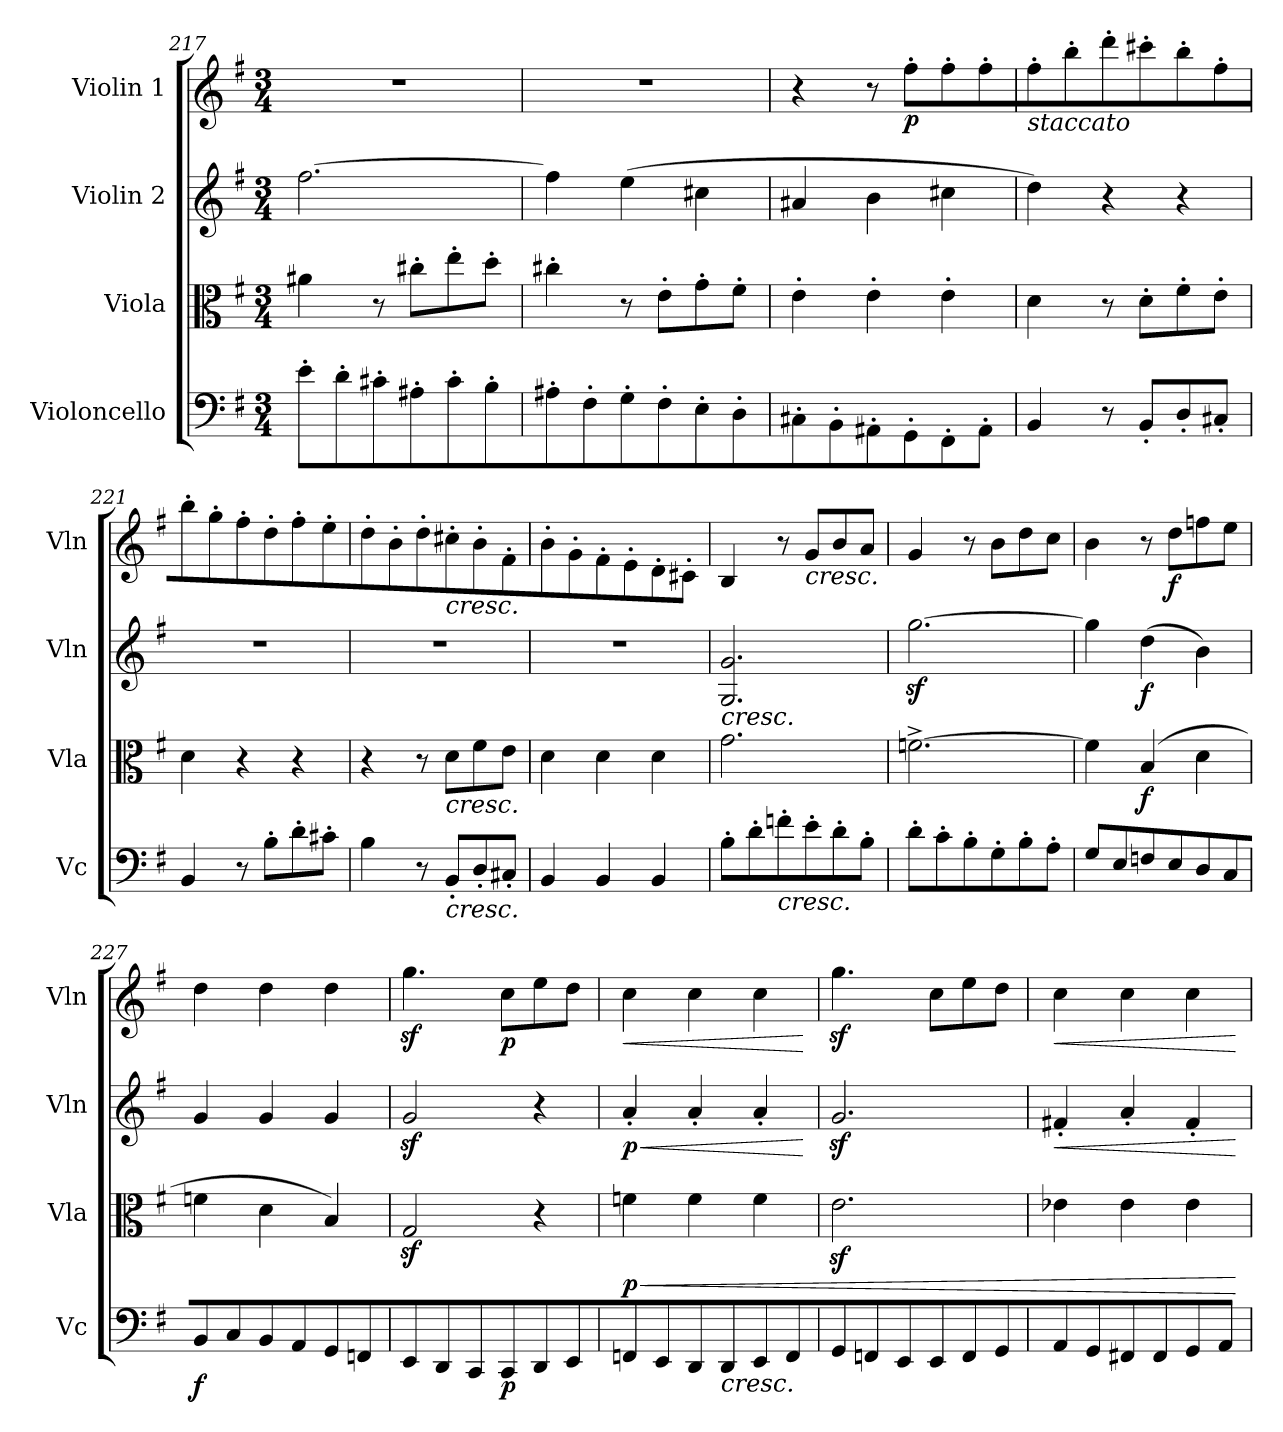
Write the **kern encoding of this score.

**kern	**dynam	**kern	**dynam	**kern	**dynam	**kern	**dynam
*part4	*part4	*part3	*part3	*part2	*part2	*part1	*part1
*staff4	*staff4	*staff3	*staff3	*staff2	*staff2	*staff1	*staff1
*I"Violoncello	*	*I"Viola	*	*I"Violin 2	*	*I"Violin 1	*
*I'Vc	*	*I'Vla	*	*I'Vln	*	*I'Vln	*
!!LO:LB:g=z
*clefF4	*	*clefC3	*	*clefG2	*	*clefG2	*
*k[f#]	*	*k[f#]	*	*k[f#]	*	*k[f#]	*
*M3/4	*	*M3/4	*	*M3/4	*	*M3/4	*
=217	=217	=217	=217	=217	=217	=217	=217
8e'\L	.	4a#X\	.	[2.ff#\	.	2.r	.
8d'\	.	.	.	.	.	.	.
8c#X'\	.	8r	.	.	.	.	.
8A#X'\	.	8cc#X'\L	.	.	.	.	.
8c#'\	.	8ee'\	.	.	.	.	.
8B'\	.	8dd'\J	.	.	.	.	.
=218	=218	=218	=218	=218	=218	=218	=218
8A#X'\	.	4cc#X'\	.	4ff#\]	.	2.r	.
8F#'\	.	.	.	.	.	.	.
8G'\	.	8r	.	(4ee\	.	.	.
8F#'\	.	8e'\L	.	.	.	.	.
8E'\	.	8g'\	.	4cc#X\	.	.	.
8D'\	.	8f#'\J	.	.	.	.	.
=219	=219	=219	=219	=219	=219	=219	=219
8C#X'\	.	4e'\	.	4a#X/	.	4r	.
8BB'\	.	.	.	.	.	.	.
8AA#X'\	.	4e'\	.	4b\	.	8r	.
!	!	!	!	!	!	!	!LO:DY:b
8GG'\	.	.	.	.	.	8ff#'\L	p
8FF#'\	.	4e'\	.	4cc#X\	.	8ff#'\	.
8AA#'\J	.	.	.	.	.	8ff#'\	.
=220	=220	=220	=220	=220	=220	=220	=220
!	!	!	!	!	!	!LO:TX:b:i:t=staccato	!
4BB/	.	4d\	.	4dd\)	.	8ff#'\	.
.	.	.	.	.	.	8bb'\	.
8r	.	8r	.	4r	.	8ddd'\	.
8BB'/L	.	8d'\L	.	.	.	8ccc#X'\	.
8D'/	.	8f#'\	.	4r	.	8bb'\	.
8C#X'/J	.	8e'\J	.	.	.	8ff#'\	.
=221	=221	=221	=221	=221	=221	=221	=221
4BB/	.	4d\	.	2.r	.	8bb'\	.
.	.	.	.	.	.	8gg'\	.
8r	.	4r	.	.	.	8ff#'\	.
8B'\L	.	.	.	.	.	8dd'\	.
8d'\	.	4r	.	.	.	8ff#'\	.
8c#X'\J	.	.	.	.	.	8ee'\	.
=222	=222	=222	=222	=222	=222	=222	=222
4B\	.	4r	.	2.r	.	8dd'\	.
.	.	.	.	.	.	8b'\	.
8r	.	8r	.	.	.	8dd'\	.
!	!	!	!	!	!	!LO:TX:b:i:t=cresc.	!
!	!	!LO:TX:b:i:t=cresc.	!	!	!	!	!
!LO:TX:b:i:t=cresc.	!	!	!	!	!	!	!
8BB'/L	.	8d\L	.	.	.	8cc#X'\	.
8D'/	.	8f#\	.	.	.	8b'\	.
8C#X'/J	.	8e\J	.	.	.	8f#'\	.
=223	=223	=223	=223	=223	=223	=223	=223
4BB/	.	4d\	.	2.r	.	8b'\	.
.	.	.	.	.	.	8g'\	.
4BB/	.	4d\	.	.	.	8f#'\	.
.	.	.	.	.	.	8e'\	.
4BB/	.	4d\	.	.	.	8d'\	.
.	.	.	.	.	.	8c#X'\J	.
=224	=224	=224	=224	=224	=224	=224	=224
!	!	!	!	!LO:TX:b:i:t=cresc.	!	!	!
8B'\L	.	2.g\	.	2.G/ 2.g/	.	4B/	.
8d'\	.	.	.	.	.	.	.
!LO:TX:b:i:t=cresc.	!	!	!	!	!	!	!
8fn'\	.	.	.	.	.	8r	.
!	!	!	!	!	!	!LO:TX:b:i:t=cresc.	!
8e'\	.	.	.	.	.	8g/L	.
8d'\	.	.	.	.	.	8b/	.
8B'\J	.	.	.	.	.	8a/J	.
!!LO:LB:g=z
=225	=225	=225	=225	=225	=225	=225	=225
8d'\L	.	[2.fn^\	.	[2.ggz<\	.	4g/	.
8c'\	.	.	.	.	.	.	.
8B'\	.	.	.	.	.	8r	.
8G'\	.	.	.	.	.	8b\L	.
8B'\	.	.	.	.	.	8dd\	.
8A'\J	.	.	.	.	.	8cc\J	.
!!LO:LB:g=z
=226	=226	=226	=226	=226	=226	=226	=226
8G/L	.	4fn\]	.	4gg\]	.	4b\	.
8E/	.	.	.	.	.	.	.
!	!	!	!LO:DY:b	!	!LO:DY:b	!	!
8Fn/	.	(4B/	f	(4dd\	f	8r	.
!	!	!	!	!	!	!	!LO:DY:b
8E/	.	.	.	.	.	8dd\L	f
8D/	.	4d\	.	4b\)	.	8ffn\	.
8C/	.	.	.	.	.	8ee\J	.
=227	=227	=227	=227	=227	=227	=227	=227
!	!LO:DY:b	!	!	!	!	!	!
8BB/	f	4fn\	.	4g/	.	4dd\	.
8C/	.	.	.	.	.	.	.
8BB/	.	4d\	.	4g/	.	4dd\	.
8AA/	.	.	.	.	.	.	.
8GG/	.	4B/)	.	4g/	.	4dd\	.
8FFn/	.	.	.	.	.	.	.
=228	=228	=228	=228	=228	=228	=228	=228
8EE/	.	2Gz</	.	2gz</	.	4.ggz<\	.
8DD/	.	.	.	.	.	.	.
8CC/	.	.	.	.	.	.	.
!	!LO:DY:b	!	!	!	!	!	!LO:DY:b
8CC/	p	.	.	.	.	8cc\L	p
8DD/	.	4r	.	4r	.	8ee\	.
8EE/	.	.	.	.	.	8dd\J	.
=229	=229	=229	=229	=229	=229	=229	=229
!	!	!	!LO:HP:b	!	!LO:HP:b	!	!LO:HP:b
!	!	!	!LO:DY:n=1:b	!	!LO:DY:n=1:b	!	!
8FFn/	.	4fn\	< p	4a'/	< p	4cc\	<
8EE/	.	.	.	.	.	.	.
8DD/	.	4f\	.	4a'/	.	4cc\	.
!LO:TX:b:i:t=cresc.	!	!	!	!	!	!	!
8DD/	.	.	.	.	.	.	.
8EE/	.	4f\	.	4a'/	.	4cc\	.
8FF/	.	.	.	.	.	.	.
.	.	.	.	.	[	.	[
=230	=230	=230	=230	=230	=230	=230	=230
8GG/	.	2.ez<\	.	2.gz</	.	4.ggz<\	.
8FFn/	.	.	.	.	.	.	.
8EE/	.	.	.	.	.	.	.
8EE/	.	.	.	.	.	8cc\L	.
8FF/	.	.	.	.	.	8ee\	.
8GG/	.	.	.	.	.	8dd\J	.
=231	=231	=231	=231	=231	=231	=231	=231
!	!	!	!	!	!LO:HP:b	!	!LO:HP:b
8AA/	.	4e-X\	.	4f#X'/	<	4cc\	<
8GG/	.	.	.	.	.	.	.
8FF#X/	.	4e-\	.	4a'/	.	4cc\	.
8FF#/	.	.	.	.	.	.	.
8GG/	.	4e-\	.	4f#'/	.	4cc\	.
8AA/J	.	.	.	.	.	.	.
.	.	.	[	.	[	.	[
=	=	=	=	=	=	=	=
*-	*-	*-	*-	*-	*-	*-	*-
